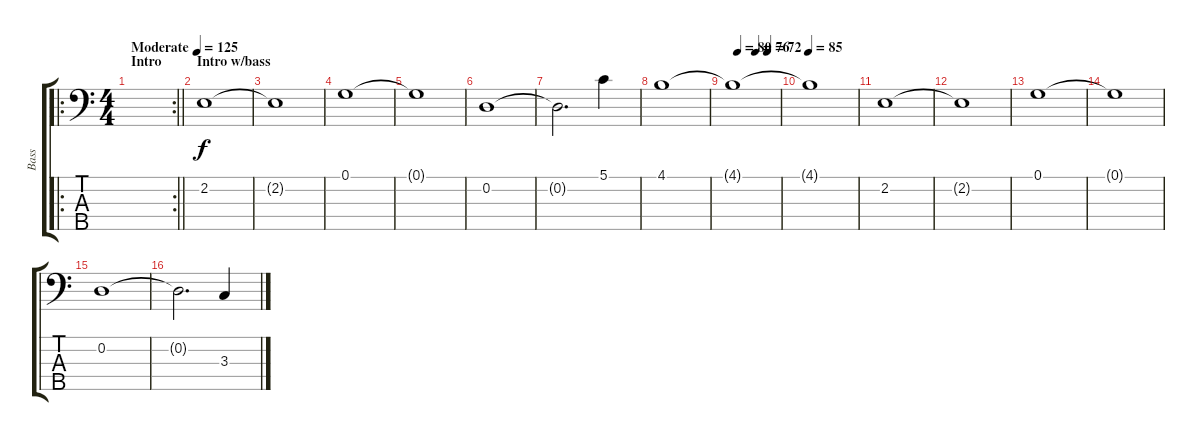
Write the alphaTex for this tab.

\track ("Bass" "Bass") {instrument electricbassfinger}
\staff {score tabs}
\tuning (G2 D2 A1 E1 B0) {hide}
\ro
\rc 2
\ts (4 4)
\section ("" "Intro")
\tempo (125 "Moderate")
\tempo 85
\tempo (125 "Moderate")
\clef f4
\barLineRight lightlight
\ks c
|
\section ("" "Intro w/bass")
2.2.1 |
2.2{t}.1 |
0.1.1 |
0.1{t}.1 |
0.2.1 |
0.2{t}.2{d} 5.1.4 |
4.1.1 |
\tempo (80 0.125)
\tempo (76 0.5)
\tempo (72 0.75)
4.1{t}.1 |
\tempo 85
4.1{t}.1 |
2.2.1 |
2.2{t}.1 |
0.1.1 |
0.1{t}.1 |
0.2.1 |
0.2{t}.2{d} 3.3.4
